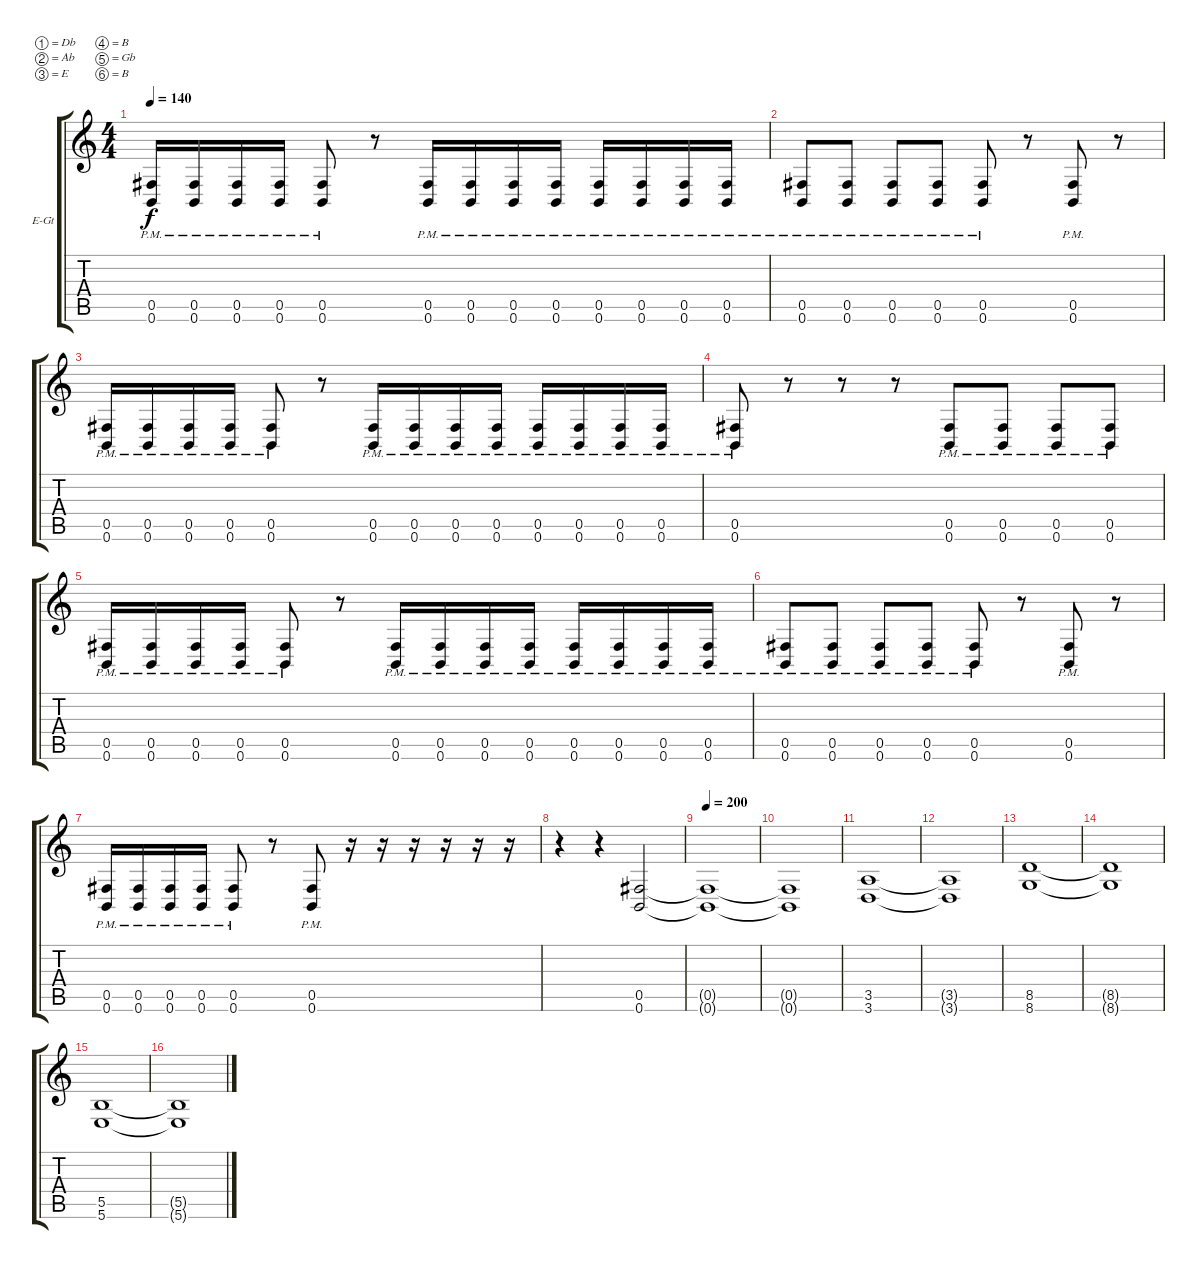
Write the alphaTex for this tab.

\bracketExtendMode groupsimilarinstruments
\firstSystemTrackNameOrientation horizontal
\otherSystemsTrackNameOrientation horizontal
\track ("Left Guitar" "E-Gt") {instrument distortionguitar}
\staff {score tabs}
\tuning (Db4 Ab3 E3 B2 Gb2 B1)
\ts (4 4)
\tempo 140
\clef g2
\ks c
(0.6{pm} 0.5{pm}).16{dy f} (0.6{pm} 0.5{pm}).16 (0.6{pm} 0.5{pm}).16 (0.6{pm} 0.5{pm}).16 (0.6{pm} 0.5{pm}).8 r.8 (0.6{pm} 0.5{pm}).16 (0.5{pm} 0.6{pm}).16 (0.6{pm} 0.5{pm}).16 (0.5{pm} 0.6{pm}).16 (0.6{pm} 0.5{pm}).16 (0.5{pm} 0.6{pm}).16 (0.6{pm} 0.5{pm}).16 (0.5{pm} 0.6{pm}).16 |
(0.6{pm} 0.5{pm}).8 (0.6{pm} 0.5{pm}).8 (0.6{pm} 0.5{pm}).8 (0.6{pm} 0.5{pm}).8 (0.6{pm} 0.5{pm}).8 r.8 (0.5{pm} 0.6{pm}).8 r.8 |
(0.6{pm} 0.5{pm}).16 (0.6{pm} 0.5{pm}).16 (0.6{pm} 0.5{pm}).16 (0.6{pm} 0.5{pm}).16 (0.6{pm} 0.5{pm}).8 r.8 (0.6{pm} 0.5{pm}).16 (0.5{pm} 0.6{pm}).16 (0.6{pm} 0.5{pm}).16 (0.5{pm} 0.6{pm}).16 (0.6{pm} 0.5{pm}).16 (0.5{pm} 0.6{pm}).16 (0.6{pm} 0.5{pm}).16 (0.5{pm} 0.6{pm}).16 |
(0.6{pm} 0.5{pm}).8 r.8 r.8 r.8 (0.5{pm} 0.6{pm}).8 (0.6{pm} 0.5{pm}).8 (0.5{pm} 0.6{pm}).8 (0.6{pm} 0.5{pm}).8 |
(0.6{pm} 0.5{pm}).16 (0.6{pm} 0.5{pm}).16 (0.6{pm} 0.5{pm}).16 (0.6{pm} 0.5{pm}).16 (0.6{pm} 0.5{pm}).8 r.8 (0.6{pm} 0.5{pm}).16 (0.5{pm} 0.6{pm}).16 (0.6{pm} 0.5{pm}).16 (0.5{pm} 0.6{pm}).16 (0.6{pm} 0.5{pm}).16 (0.5{pm} 0.6{pm}).16 (0.6{pm} 0.5{pm}).16 (0.5{pm} 0.6{pm}).16 |
(0.6{pm} 0.5{pm}).8 (0.6{pm} 0.5{pm}).8 (0.6{pm} 0.5{pm}).8 (0.6{pm} 0.5{pm}).8 (0.6{pm} 0.5{pm}).8 r.8 (0.5{pm} 0.6{pm}).8 r.8 |
(0.6{pm} 0.5{pm}).16 (0.6{pm} 0.5{pm}).16 (0.6{pm} 0.5{pm}).16 (0.6{pm} 0.5{pm}).16 (0.6{pm} 0.5{pm}).8 r.8 (0.6{pm} 0.5{pm}).8 r.16 r.16 r.16 r.16 r.16 r.16 |
r.4 r.4 (0.6 0.5).2 |
\tempo 200
(0.6{t} 0.5{t}).1 |
(0.5{t} 0.6{t}).1 |
(3.6 3.5).1 |
(3.6{t} 3.5{t}).1 |
(8.5 8.6).1 |
(8.5{t} 8.6{t}).1 |
(5.6 5.5).1 |
(5.5{t} 5.6{t}).1
